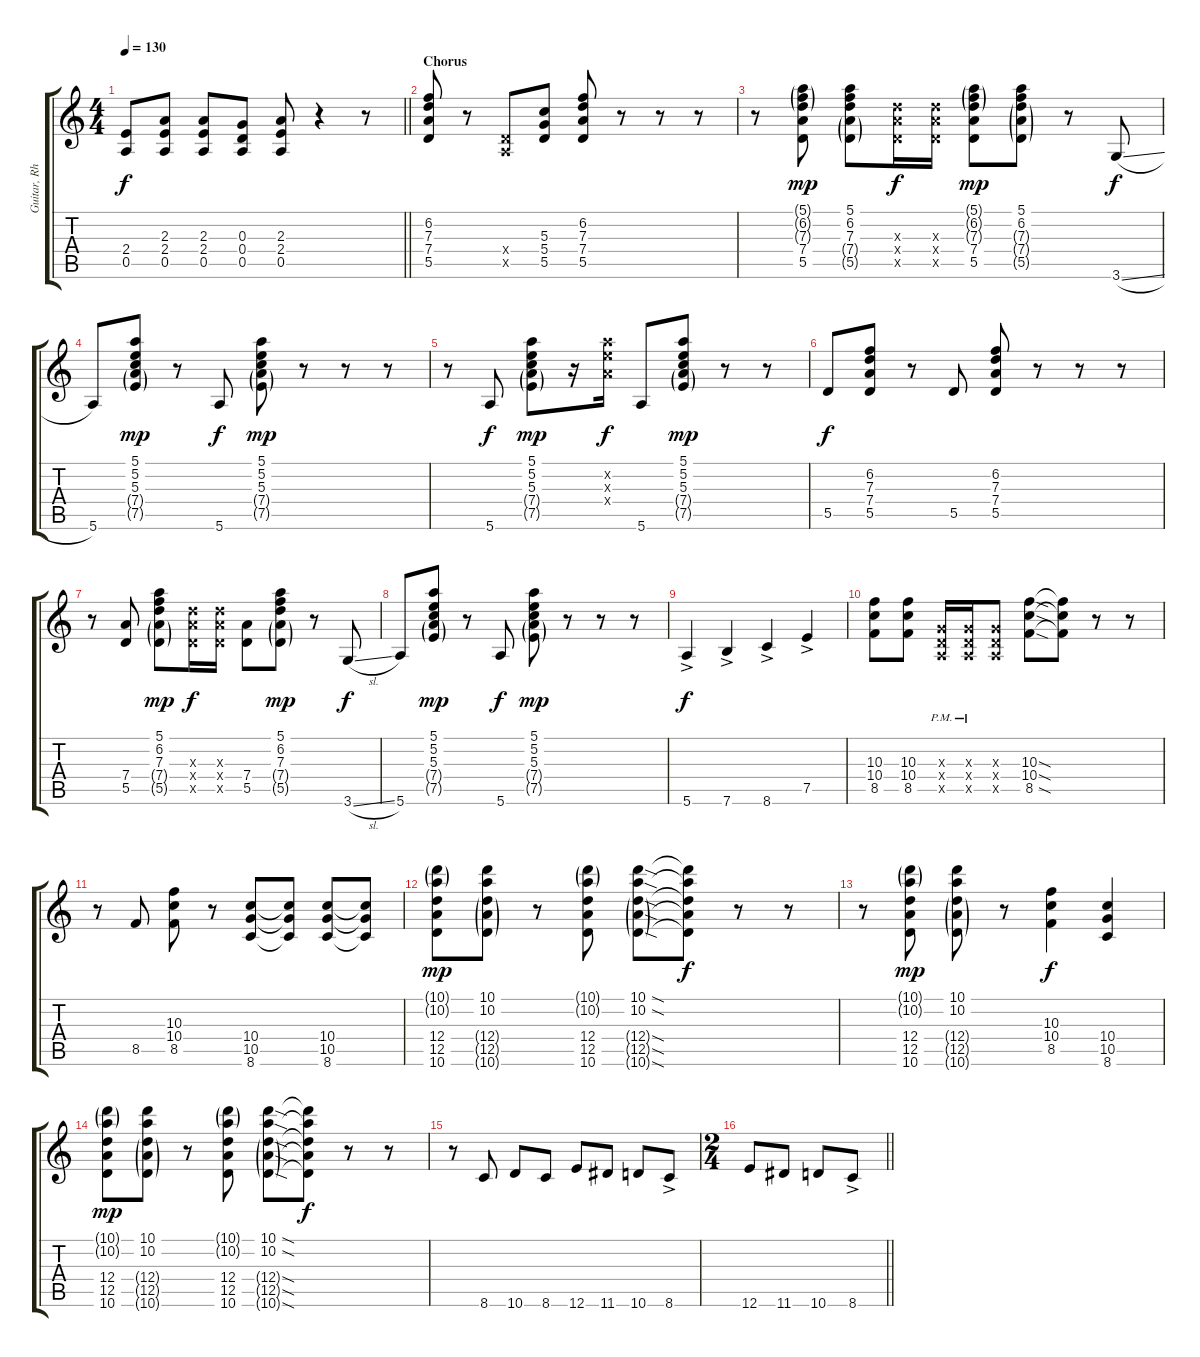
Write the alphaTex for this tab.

\track ("Guitar, Rhythm" "Guitar, Rh") {instrument overdrivenguitar}
\staff {score tabs}
\tuning (E4 B3 G3 D3 A2 E2) {hide}
\ts (4 4)
\tempo 130
\clef g2
\barLineRight lightlight
\ks c
(2.4 0.5).8{dy f} (2.3 2.4 0.5).8 (2.3 2.4 0.5).8 (0.3 0.4 0.5).8 (2.3 2.4 0.5).8 r.4 r.8 |
\section ("" "Chorus")
(6.2 7.3 7.4 5.5).8 r.8 (0.4{x} 0.5{x}).8 (5.3 5.4 5.5).8 (6.2 7.3 7.4 5.5).8 r.8 r.8 r.8 |
r.8 (5.1{g} 6.2{g} 7.3{g} 7.4 5.5).8{dy mp} (5.1 6.2 7.3 7.4{g} 5.5{g}).8 (7.3{x} 7.4{x} 5.5{x}).16{dy f} (7.3{x} 7.4{x} 5.5{x}).16 (5.1{g} 6.2{g} 7.3{g} 7.4 5.5).8{dy mp} (5.1 6.2 7.3{g} 7.4{g} 5.5{g}).8 r.8 3.6{sl}.8{dy f} |
5.6.8 (5.1 5.2 5.3 7.4{g} 7.5{g}).8{dy mp} r.8 5.6.8{dy f} (5.1 5.2 5.3 7.4{g} 7.5{g}).8{dy mp} r.8 r.8 r.8 |
r.8 5.6.8{dy f} (5.1 5.2 5.3 7.4{g} 7.5{g}).8{dy mp} r.16 (10.2{x} 9.3{x} 7.4{x}).16{dy f} 5.6.8 (5.1 5.2 5.3 7.4{g} 7.5{g}).8{dy mp} r.8 r.8 |
5.5.8{dy f} (6.2 7.3 7.4 5.5).8 r.8 5.5.8 (6.2 7.3 7.4 5.5).8 r.8 r.8 r.8 |
r.8 (7.4 5.5).8 (5.1 6.2 7.3 7.4{g} 5.5{g}).8{dy mp} (7.3{x} 7.4{x} 5.5{x}).16{dy f} (7.3{x} 7.4{x} 5.5{x}).16 (7.4 5.5).8 (5.1 6.2 7.3 7.4{g} 5.5{g}).8{dy mp} r.8 3.6{sl}.8{dy f} |
5.6.8 (5.1 5.2 5.3 7.4{g} 7.5{g}).8{dy mp} r.8 5.6.8{dy f} (5.1 5.2 5.3 7.4{g} 7.5{g}).8{dy mp} r.8 r.8 r.8 |
5.6{ac}.4{dy f} 7.6{ac}.4 8.6{ac}.4 7.5{ac}.4 |
(10.3 10.4 8.5).8 (10.3 10.4 8.5).8 (0.3{x} 0.4{x} 0.5{pm x}).16 (0.3{x} 0.4{x} 0.5{pm x}).16 (0.3{x} 0.4{x} 0.5{x}).8 (10.3{sod} 10.4{sod} 8.5{sod}).8 (10.3{t} 10.4{t} 8.5{t}).8 r.8 r.8 |
r.8 8.5.8 (10.3 10.4 8.5).8 r.8 (10.4 10.5 8.6).8 (10.4{t} 10.5{t} 8.6{t}).8 (10.4 10.5 8.6).8 (10.4{t} 10.5{t} 8.6{t}).8 |
(10.1{g} 10.2{g} 12.4 12.5 10.6).8{dy mp} (10.1 10.2 12.4{g} 12.5{g} 10.6{g}).8 r.8 (10.1{g} 10.2{g} 12.4 12.5 10.6).8 (10.1{sod} 10.2{sod} 12.4{sod g} 12.5{sod g} 10.6{sod g}).8 (10.1{t} 10.2{t} 12.4{t} 12.5{t} 10.6{t}).8{dy f} r.8 r.8 |
r.8 (10.1{g} 10.2{g} 12.4 12.5 10.6).8{dy mp} (10.1 10.2 12.4{g} 12.5{g} 10.6{g}).8 r.8 (10.3 10.4 8.5).4{dy f} (10.4 10.5 8.6).4 |
(10.1{g} 10.2{g} 12.4 12.5 10.6).8{dy mp} (10.1 10.2 12.4{g} 12.5{g} 10.6{g}).8 r.8 (10.1{g} 10.2{g} 12.4 12.5 10.6).8 (10.1{sod} 10.2{sod} 12.4{sod g} 12.5{sod g} 10.6{sod g}).8 (10.1{t} 10.2{t} 12.4{t} 12.5{t} 10.6{t}).8{dy f} r.8 r.8 |
r.8 8.6.8 10.6.8 8.6.8 12.6.8 11.6.8 10.6.8 8.6{ac}.8 |
\ts (2 4)
\barLineRight lightlight
12.6.8 11.6.8 10.6.8 8.6{ac}.8
